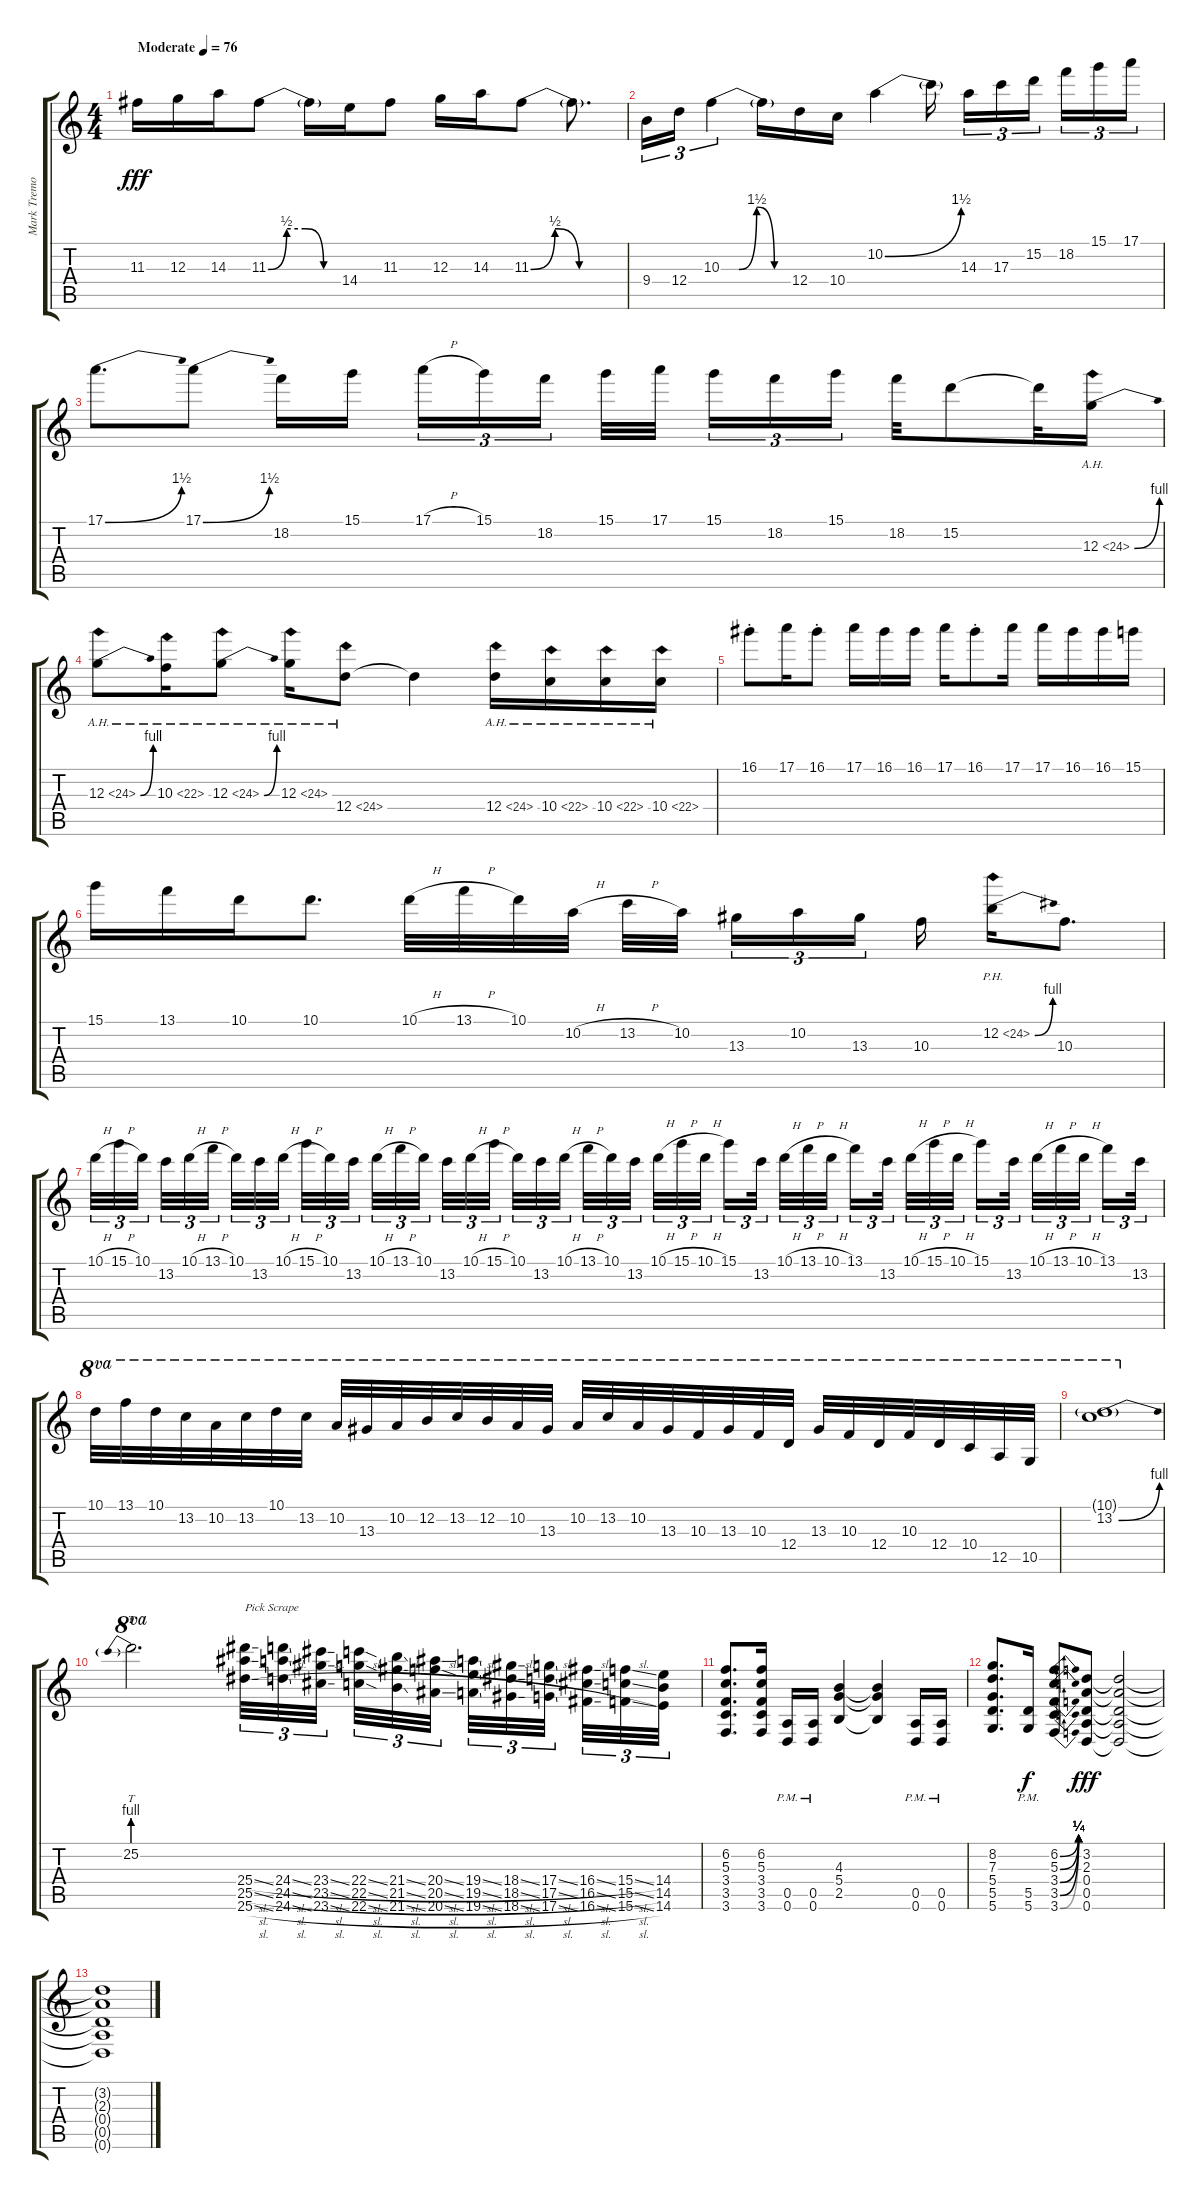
\track ("Mark Tremonti" "Mark Tremo") {instrument overdrivenguitar}
\staff {score tabs}
\tuning (E4 B3 G3 D3 A2 D2) {hide}
\ts (4 4)
\tempo (76 "Moderate")
\clef g2
\ks c
11.3.16{dy fff instrument overdrivenguitar} 12.3.16 14.3.16 11.3{be (custom 0 0 15 2 30 2 45 0 60 0)}.8 11.3{t}.16 14.4.16 11.3.8 12.3.16 14.3.16 11.3{be (custom 0 0 15 2 30 0 60 0)}.8 11.3{t}.8{d} |
9.4.16{tu (3 2)} 12.4.16{tu (3 2)} 10.3{be (custom 0 0 15 0 30 6 45 0 60 0)}.4{tu (3 2)} 10.3{t}.16 12.4.16 10.4.16 10.2{be (bend 0 0 60 6)}.4 10.2{t}.16 14.3.16{tu (3 2)} 17.3.16{tu (3 2)} 15.2.16{tu (3 2) beam splitsecondary} 18.2.16{tu (3 2)} 15.1.16{tu (3 2)} 17.1.16{tu (3 2)} |
17.1{be (bend 0 0 60 6)}.8{d} 17.1{be (bend 0 0 60 6)}.8 18.2.16 15.1.16{beam splitsecondary} 17.1{h}.16{tu (3 2)} 15.1.16{tu (3 2)} 18.2.16{tu (3 2) beam splitsecondary} 15.1.32 17.1.32{beam splitsecondary} 15.1.16{tu (3 2)} 18.2.16{tu (3 2)} 15.1.16{tu (3 2)} 18.2.32 15.2.8 15.2{t}.32 12.3{be (bend 0 0 60 4) ah 12}.16 |
12.3{be (bend 0 0 60 4) ah 12}.8 10.3{ah 12}.16 12.3{be (bend 0 0 60 4) ah 12}.8 12.3{ah 12}.16 12.4{ah 12}.8 12.4{t}.4 12.4{ah 12}.16 10.4{ah 12}.16 10.4{ah 12}.16 10.4{ah 12}.16 |
16.1{st}.8 17.1.16 16.1{st}.8 17.1.16 16.1.16 16.1.16 17.1.16 16.1{st}.8 17.1.16 17.1.16 16.1.16 16.1.16 15.1.16 |
15.1.16 13.1.16 10.1.16 10.1.8{d} 10.1{h}.32 13.1{h}.32 10.1.32 10.2{h}.32 13.2{h}.32 10.2.32{beam splitsecondary} 13.3.16{tu (3 2)} 10.2.16{tu (3 2)} 13.3.16{tu (3 2) beam splitsecondary} 10.3.16 12.2{be (bend 0 0 60 4) ph 12}.16 10.3.8{d} |
10.1{h}.32{tu (3 2)} 15.1{h}.32{tu (3 2)} 10.1.32{tu (3 2) beam splitsecondary} 13.2.32{tu (3 2)} 10.1{h}.32{tu (3 2)} 13.1{h}.32{tu (3 2) beam splitsecondary} 10.1.32{tu (3 2)} 13.2.32{tu (3 2)} 10.1{h}.32{tu (3 2) beam splitsecondary} 15.1{h}.32{tu (3 2)} 10.1.32{tu (3 2)} 13.2.32{tu (3 2)} 10.1{h}.32{tu (3 2)} 13.1{h}.32{tu (3 2)} 10.1.32{tu (3 2) beam splitsecondary} 13.2.32{tu (3 2)} 10.1{h}.32{tu (3 2)} 15.1{h}.32{tu (3 2) beam splitsecondary} 10.1.32{tu (3 2)} 13.2.32{tu (3 2)} 10.1{h}.32{tu (3 2) beam splitsecondary} 13.1{h}.32{tu (3 2)} 10.1.32{tu (3 2)} 13.2.32{tu (3 2)} 10.1{h}.32{tu (3 2)} 15.1{h}.32{tu (3 2)} 10.1{h}.32{tu (3 2) beam splitsecondary} 15.1.16{tu (3 2)} 13.2.32{tu (3 2) beam splitsecondary} 10.1{h}.32{tu (3 2)} 13.1{h}.32{tu (3 2)} 10.1{h}.32{tu (3 2) beam splitsecondary} 13.1.16{tu (3 2)} 13.2.32{tu (3 2)} 10.1{h}.32{tu (3 2)} 15.1{h}.32{tu (3 2)} 10.1{h}.32{tu (3 2) beam splitsecondary} 15.1.16{tu (3 2)} 13.2.32{tu (3 2) beam splitsecondary} 10.1{h}.32{tu (3 2)} 13.1{h}.32{tu (3 2)} 10.1{h}.32{tu (3 2) beam splitsecondary} 13.1.16{tu (3 2)} 13.2.32{tu (3 2)} |
10.1.32{ot 8va} 13.1.32{ot 8va} 10.1.32{ot 8va} 13.2.32{ot 8va} 10.2.32{ot 8va} 13.2.32{ot 8va} 10.1.32{ot 8va} 13.2.32{ot 8va} 10.2.32{ot 8va} 13.3.32{ot 8va} 10.2.32{ot 8va} 12.2.32{ot 8va} 13.2.32{ot 8va} 12.2.32{ot 8va} 10.2.32{ot 8va} 13.3.32{ot 8va} 10.2.32{ot 8va} 13.2.32{ot 8va} 10.2.32{ot 8va} 13.3.32{ot 8va} 10.3.32{ot 8va} 13.3.32{ot 8va} 10.3.32{ot 8va} 12.4.32{ot 8va} 13.3.32{ot 8va} 10.3.32{ot 8va} 12.4.32{ot 8va} 10.3.32{ot 8va} 12.4.32{ot 8va} 10.4.32{ot 8va} 12.5.32{ot 8va} 10.5.32{ot 8va} |
(10.1{g} 13.2{be (bend 0 0 60 4)}).1{ot 8va} |
25.2{be (prebend 0 4 60 4)}.2{tt d ot 8va} (25.4{sl} 25.5{sl} 25.6{sl}).32{tu (3 2) txt "Pick Scrape"} (24.4{sl} 24.5{sl} 24.6{sl}).32{tu (3 2)} (23.4{sl} 23.5{sl} 23.6{sl}).32{tu (3 2) beam splitsecondary} (22.4{sl} 22.5{sl} 22.6{sl}).32{tu (3 2)} (21.4{sl} 21.5{sl} 21.6{sl}).32{tu (3 2)} (20.4{sl} 20.5{sl} 20.6{sl}).32{tu (3 2) beam splitsecondary} (19.4{sl} 19.5{sl} 19.6{sl}).32{tu (3 2)} (18.4{sl} 18.5{sl} 18.6{sl}).32{tu (3 2)} (17.4{sl} 17.5{sl} 17.6{sl}).32{tu (3 2) beam splitsecondary} (16.4{sl} 16.5{sl} 16.6{sl}).32{tu (3 2)} (15.4{sl} 15.5{sl} 15.6{sl}).32{tu (3 2)} (14.4 14.5 14.6).32{tu (3 2)} |
(6.2 5.3 3.4 3.5 3.6).8{d} (6.2 5.3 3.4 3.5 3.6).16 (0.5{pm} 0.6{pm}).16 (0.5{pm} 0.6{pm}).16 (4.3 5.4 2.5).4 (4.3{t} 5.4{t} 2.5{t}).4 (0.5{pm} 0.6{pm}).16 (0.5{pm} 0.6{pm}).16 |
(8.2 7.3 5.4 5.5 5.6).8{d} (5.5{pm} 5.6{pm}).16{dy f} (6.2{be (bend 0 0 60 1)} 5.3{be (bend 0 0 60 1)} 3.4{be (bend 0 0 60 1)} 3.5{be (bend 0 0 60 1)} 3.6{be (bend 0 0 60 1)}).8 (3.2 2.3 0.4 0.5 0.6).8{dy fff} (3.2{t} 2.3{t} 0.4{t} 0.5{t} 0.6{t}).2{volume 0} |
(3.2{t} 2.3{t} 0.4{t} 0.5{t} 0.6{t}).1
